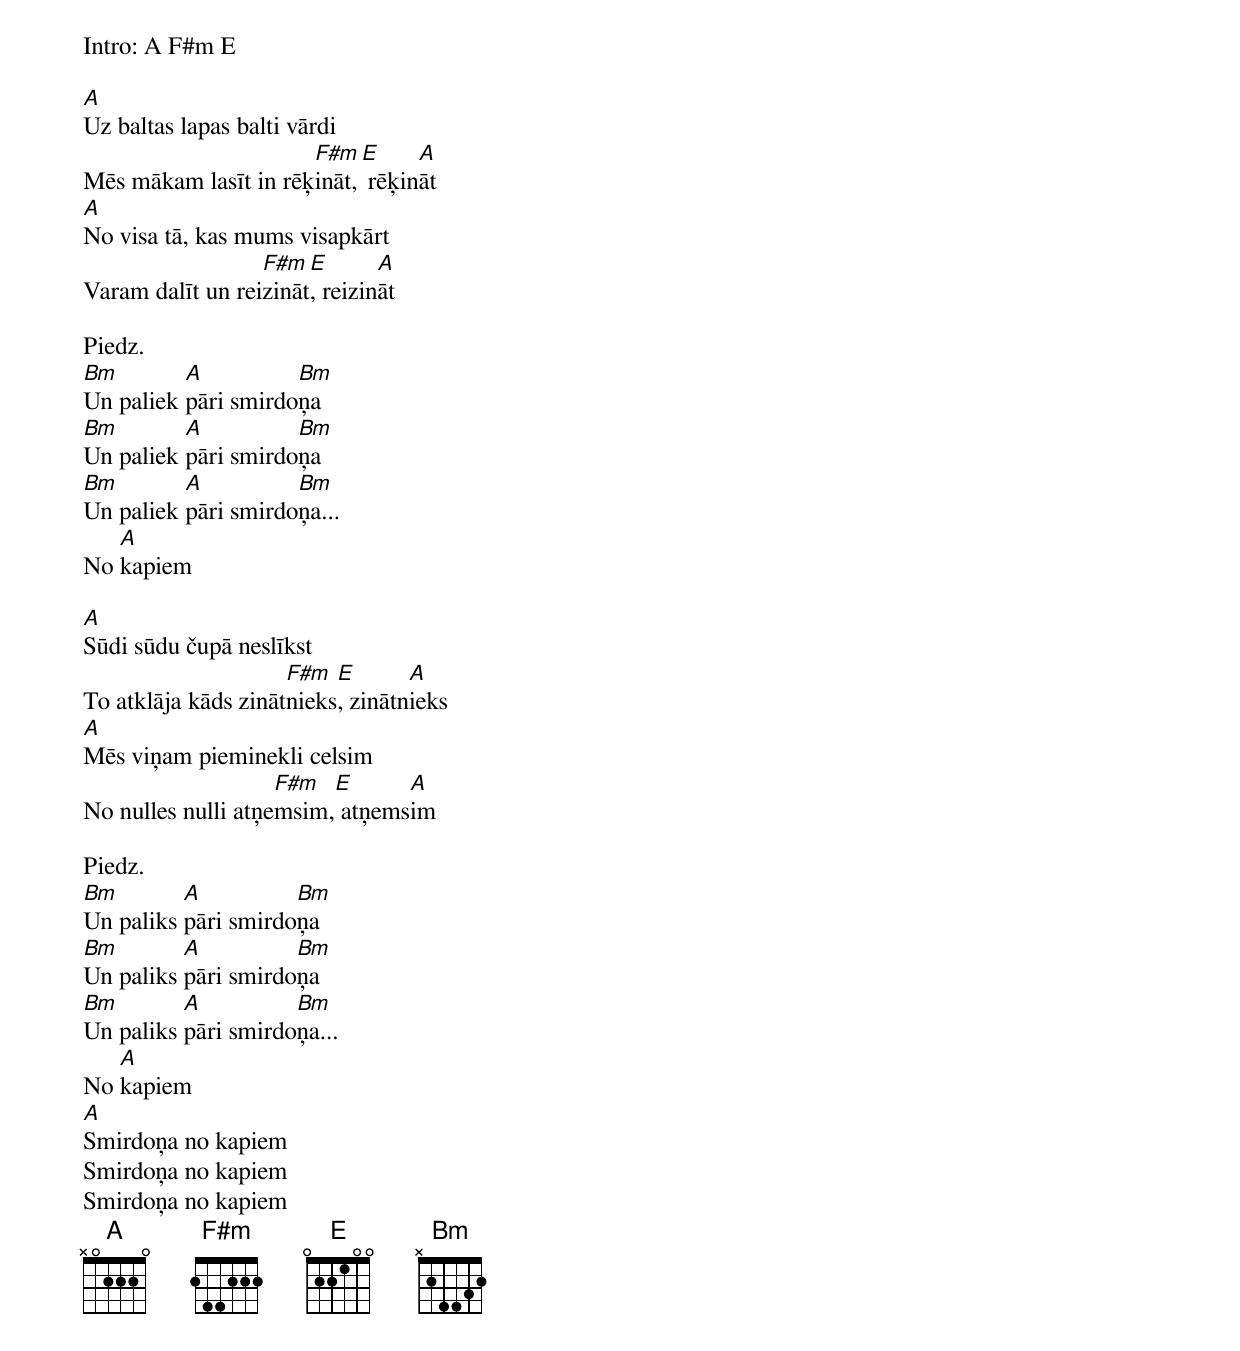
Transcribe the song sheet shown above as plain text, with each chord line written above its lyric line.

Intro: A F#m E

A
Uz baltas lapas balti vārdi
                      F#m  E     A
Mēs mākam lasīt in rēķināt, rēķināt
A
No visa tā, kas mums visapkārt
                  F#m  E       A
Varam dalīt un reizināt, reizināt

Piedz.
Bm        A          Bm
Un paliek pāri smirdoņa
Bm        A          Bm
Un paliek pāri smirdoņa
Bm        A          Bm
Un paliek pāri smirdoņa...
   A
No kapiem

A
Sūdi sūdu čupā neslīkst
                     F#m  E       A
To atklāja kāds zinātnieks, zinātnieks
A
Mēs viņam pieminekli celsim
                    F#m  E      A
No nulles nulli atņemsim, atņemsim

Piedz.
Bm        A          Bm
Un paliks pāri smirdoņa
Bm        A          Bm
Un paliks pāri smirdoņa
Bm        A          Bm
Un paliks pāri smirdoņa...
   A
No kapiem
A
Smirdoņa no kapiem
Smirdoņa no kapiem
Smirdoņa no kapiem
